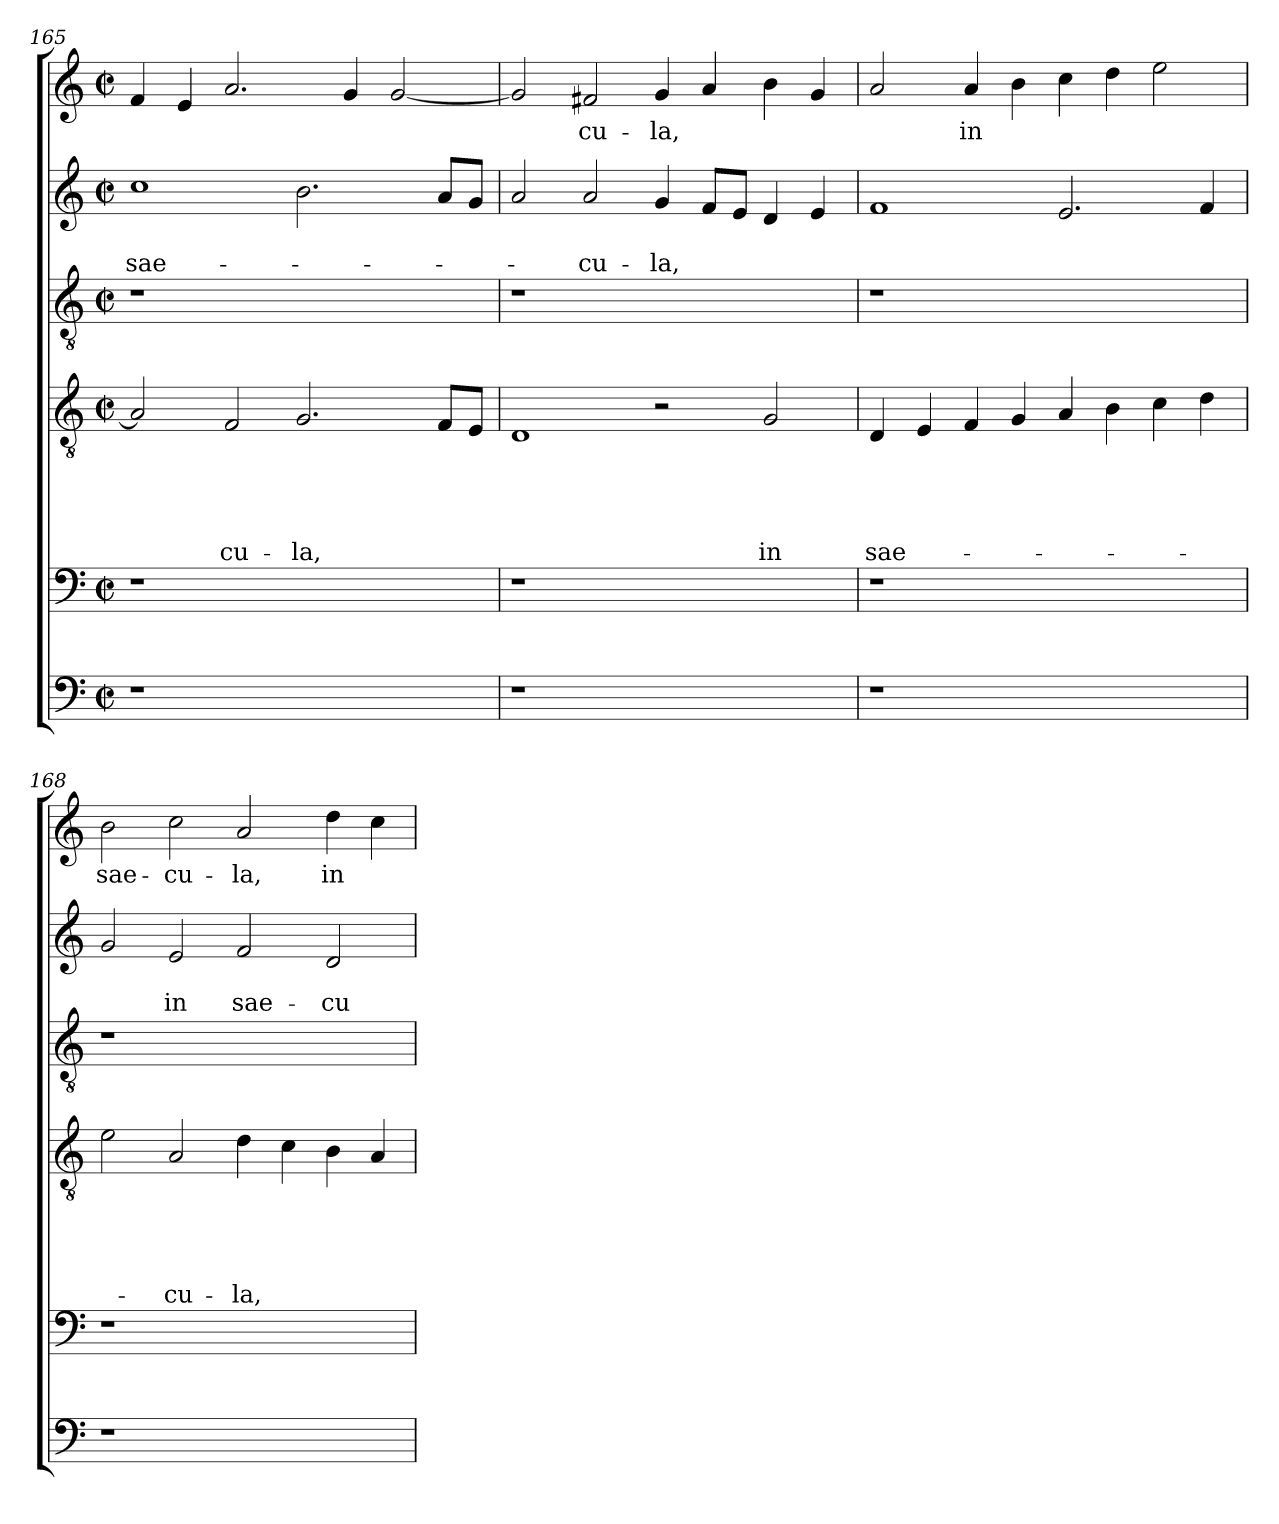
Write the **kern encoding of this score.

**kern	**kern	**kern	**text	**text	**text	**text	**text	**kern	**kern	**text	**text	**kern	**text
*part6	*part5	*part4	*part4	*part4	*part4	*part4	*part4	*part3	*part2	*part2	*part2	*part1	*part1
*staff6	*staff5	*staff4	*staff4	*staff4	*staff4	*staff4	*staff4	*staff3	*staff2	*staff2	*staff2	*staff1	*staff1
*clefF4	*clefF4	*clefGv2	*	*	*	*	*	*clefGv2	*clefG2	*	*	*clefG2	*
*k[]	*k[]	*k[]	*	*	*	*	*	*k[]	*k[]	*	*	*k[]	*
*C:	*C:	*C:	*	*	*	*	*	*C:	*C:	*	*	*C:	*
*M2/2	*M2/2	*M2/2	*	*	*	*	*	*M2/2	*M2/2	*	*	*M2/2	*
*met(c|)	*met(c|)	*met(c|)	*	*	*	*	*	*met(c|)	*met(c|)	*	*	*met(c|)	*
=165	=165	=165	=165	=165	=165	=165	=165	=165	=165	=165	=165	=165	=165
!	!	!	!	!	!	!	!	!	!	!	!LO:LY:b	!	!
1r	1r	2A/]	.	.	.	.	.	1r	1cc	.	sae-	4f/	.
.	.	.	.	.	.	.	.	.	.	.	.	4e/	.
!	!	!	!	!	!	!	!LO:LY:b	!	!	!	!	!	!
.	.	2F/	.	.	.	.	-cu-	.	.	.	.	2.a/	.
!	!	!	!	!	!	!	!LO:LY:b	!	!	!	!	!	!
1ryy	1ryy	2.G/	.	.	.	.	-la,	1ryy	2.b\	.	.	.	.
.	.	.	.	.	.	.	.	.	.	.	.	4g/	.
.	.	.	.	.	.	.	.	.	.	.	.	[<2g/	.
.	.	8F/L	.	.	.	.	.	.	8a/L	.	.	.	.
.	.	8E/J	.	.	.	.	.	.	8g/J	.	.	.	.
=166	=166	=166	=166	=166	=166	=166	=166	=166	=166	=166	=166	=166	=166
1r	1r	1D	.	.	.	.	.	1r	2a/	.	.	2g/]	.
!	!	!	!	!	!	!	!	!	!	!	!LO:LY:b	!	!LO:LY:b
.	.	.	.	.	.	.	.	.	2a/	.	-cu-	2f#/	-cu-
!	!	!	!	!	!	!	!	!	!	!	!LO:LY:b	!	!LO:LY:b
1ryy	1ryy	2r	.	.	.	.	.	1ryy	4g/	.	-la,	4g/	-la,
.	.	.	.	.	.	.	.	.	8f/L	.	.	4a/	.
.	.	.	.	.	.	.	.	.	8e/J	.	.	.	.
!	!	!	!	!	!	!	!LO:LY:b	!	!	!	!	!	!
.	.	2G/	.	.	.	.	in	.	4d/	.	.	4b\	.
.	.	.	.	.	.	.	.	.	4e/	.	.	4g/	.
=167	=167	=167	=167	=167	=167	=167	=167	=167	=167	=167	=167	=167	=167
!	!	!	!	!	!	!	!LO:LY:b	!	!	!	!	!	!
1r	1r	4D/	.	.	.	.	sae-	1r	1f	.	.	2a/	.
.	.	4E/	.	.	.	.	.	.	.	.	.	.	.
!	!	!	!	!	!	!	!	!	!	!	!	!	!LO:LY:b
.	.	4F/	.	.	.	.	.	.	.	.	.	4a/	in
.	.	4G/	.	.	.	.	.	.	.	.	.	4b\	.
1ryy	1ryy	4A/	.	.	.	.	.	1ryy	2.e/	.	.	4cc\	.
.	.	4B\	.	.	.	.	.	.	.	.	.	4dd\	.
.	.	4c\	.	.	.	.	.	.	.	.	.	2ee\	.
.	.	4d\	.	.	.	.	.	.	4f/	.	.	.	.
!!LO:LB:g=z
=168	=168	=168	=168	=168	=168	=168	=168	=168	=168	=168	=168	=168	=168
!	!	!	!	!	!	!	!	!	!	!	!	!	!LO:LY:b
1r	1r	2e\	.	.	.	.	.	1r	2g/	.	.	2b\	sae-
!	!	!	!	!	!	!	!LO:LY:b	!	!	!	!LO:LY:b	!	!LO:LY:b
.	.	2A/	.	.	.	.	-cu-	.	2e/	.	in	2cc\	-cu-
!	!	!	!	!	!	!	!LO:LY:b	!	!	!	!LO:LY:b	!	!LO:LY:b
1ryy	1ryy	4d\	.	.	.	.	-la,	1ryy	2f/	.	sae-	2a/	-la,
.	.	4c\	.	.	.	.	.	.	.	.	.	.	.
!	!	!	!	!	!	!	!	!	!	!	!LO:LY:b	!	!LO:LY:b
.	.	4B\	.	.	.	.	.	.	2d/	.	-cu-	4dd\	in
.	.	4A/	.	.	.	.	.	.	.	.	.	4cc\	.
=	=	=	=	=	=	=	=	=	=	=	=	=	=
*-	*-	*-	*-	*-	*-	*-	*-	*-	*-	*-	*-	*-	*-
